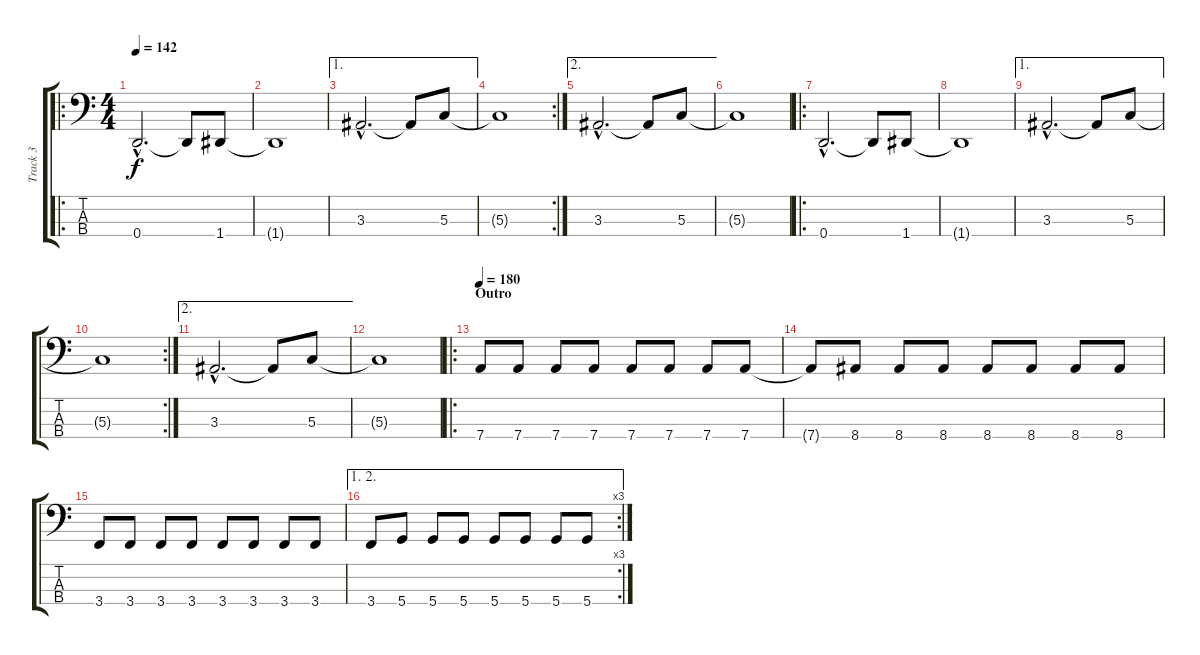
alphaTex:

\track ("Track 3" "Track 3") {instrument electricbasspick}
\staff {score tabs}
\tuning (F2 C2 G1 D1) {hide}
\ro
\ts (4 4)
\tempo 142
\clef f4
\ks c
0.4{hac}.2{d dy f} 0.4{t}.8 1.4.8 |
1.4{t}.1 |
\ae 1
3.3{hac}.2{d} 3.3{t}.8 5.3.8 |
\rc 2
5.3{t}.1 |
\ae 2
3.3{hac}.2{d} 3.3{t}.8 5.3.8 |
5.3{t}.1 |
\ro
0.4{hac}.2{d} 0.4{t}.8 1.4.8 |
1.4{t}.1 |
\ae 1
3.3{hac}.2{d} 3.3{t}.8 5.3.8 |
\rc 2
5.3{t}.1 |
\ae 2
3.3{hac}.2{d} 3.3{t}.8 5.3.8 |
5.3{t}.1 |
\ro
\section ("" "Outro")
\tempo 180
7.4.8 7.4.8 7.4.8 7.4.8 7.4.8 7.4.8 7.4.8 7.4.8 |
7.4{t}.8 8.4.8 8.4.8 8.4.8 8.4.8 8.4.8 8.4.8 8.4.8 |
3.4.8 3.4.8 3.4.8 3.4.8 3.4.8 3.4.8 3.4.8 3.4.8 |
\ae (1 2)
\rc 3
3.4.8 5.4.8 5.4.8 5.4.8 5.4.8 5.4.8 5.4.8 5.4.8
